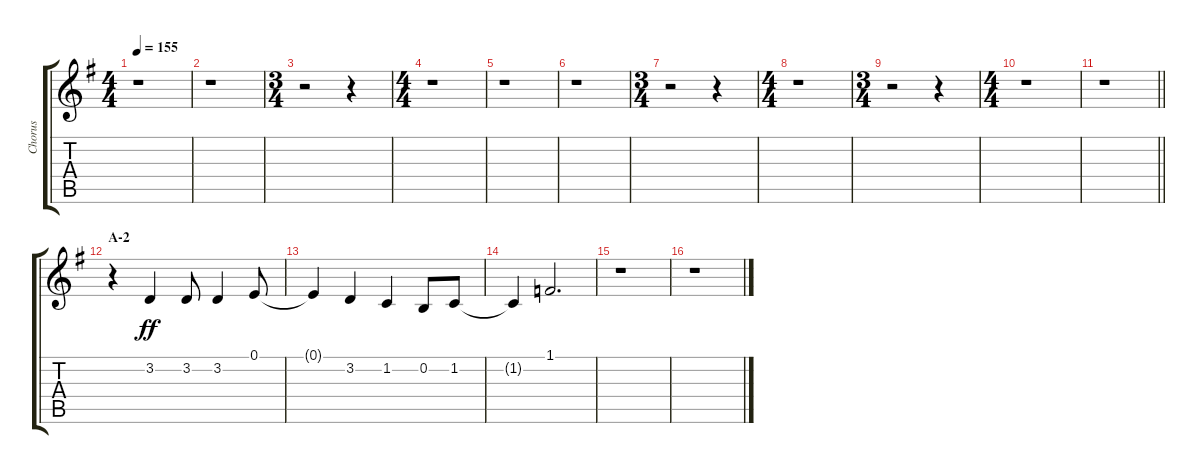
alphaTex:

\track ("Chorus" "Chorus") {instrument voiceoohs}
\staff {score tabs}
\tuning (E4 B3 G3 D3 A2 E2) {hide}
\ts (4 4)
\tempo 155
\clef g2
\ks g
r.1{dy ff} |
r.1 |
\ts (3 4)
r.2 r.4 |
\ts (4 4)
r.1 |
r.1 |
r.1 |
\ts (3 4)
r.2 r.4 |
\ts (4 4)
r.1 |
\ts (3 4)
r.2 r.4 |
\ts (4 4)
r.1 |
\barLineRight lightlight
r.1 |
\section ("" "A-2")
r.4 3.2.4 3.2.8 3.2.4 0.1.8 |
0.1{t}.4 3.2.4 1.2.4 0.2.8 1.2.8 |
1.2{t}.4 1.1.2{d} |
r.1 |
r.1
